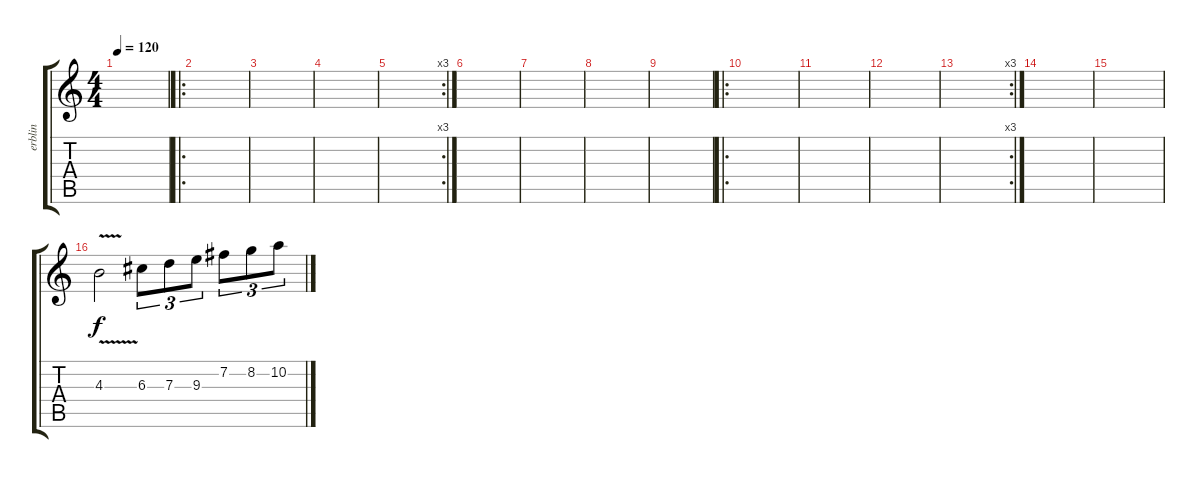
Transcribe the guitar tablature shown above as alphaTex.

\track ("erblin" "erblin") {instrument distortionguitar}
\staff {score tabs}
\tuning (E4 B3 G3 D3 A2 E2) {hide}
\ts (4 4)
\tempo 120
\clef g2
\ks c
|
\ro
|
|
|
\rc 3
|
|
|
|
|
\ro
|
|
|
\rc 3
|
|
|
4.3{v}.2{volume 16} 6.3.8{tu (3 2)} 7.3.8{tu (3 2)} 9.3.8{tu (3 2)} 7.2.8{tu (3 2)} 8.2.8{tu (3 2)} 10.2.8{tu (3 2)}
